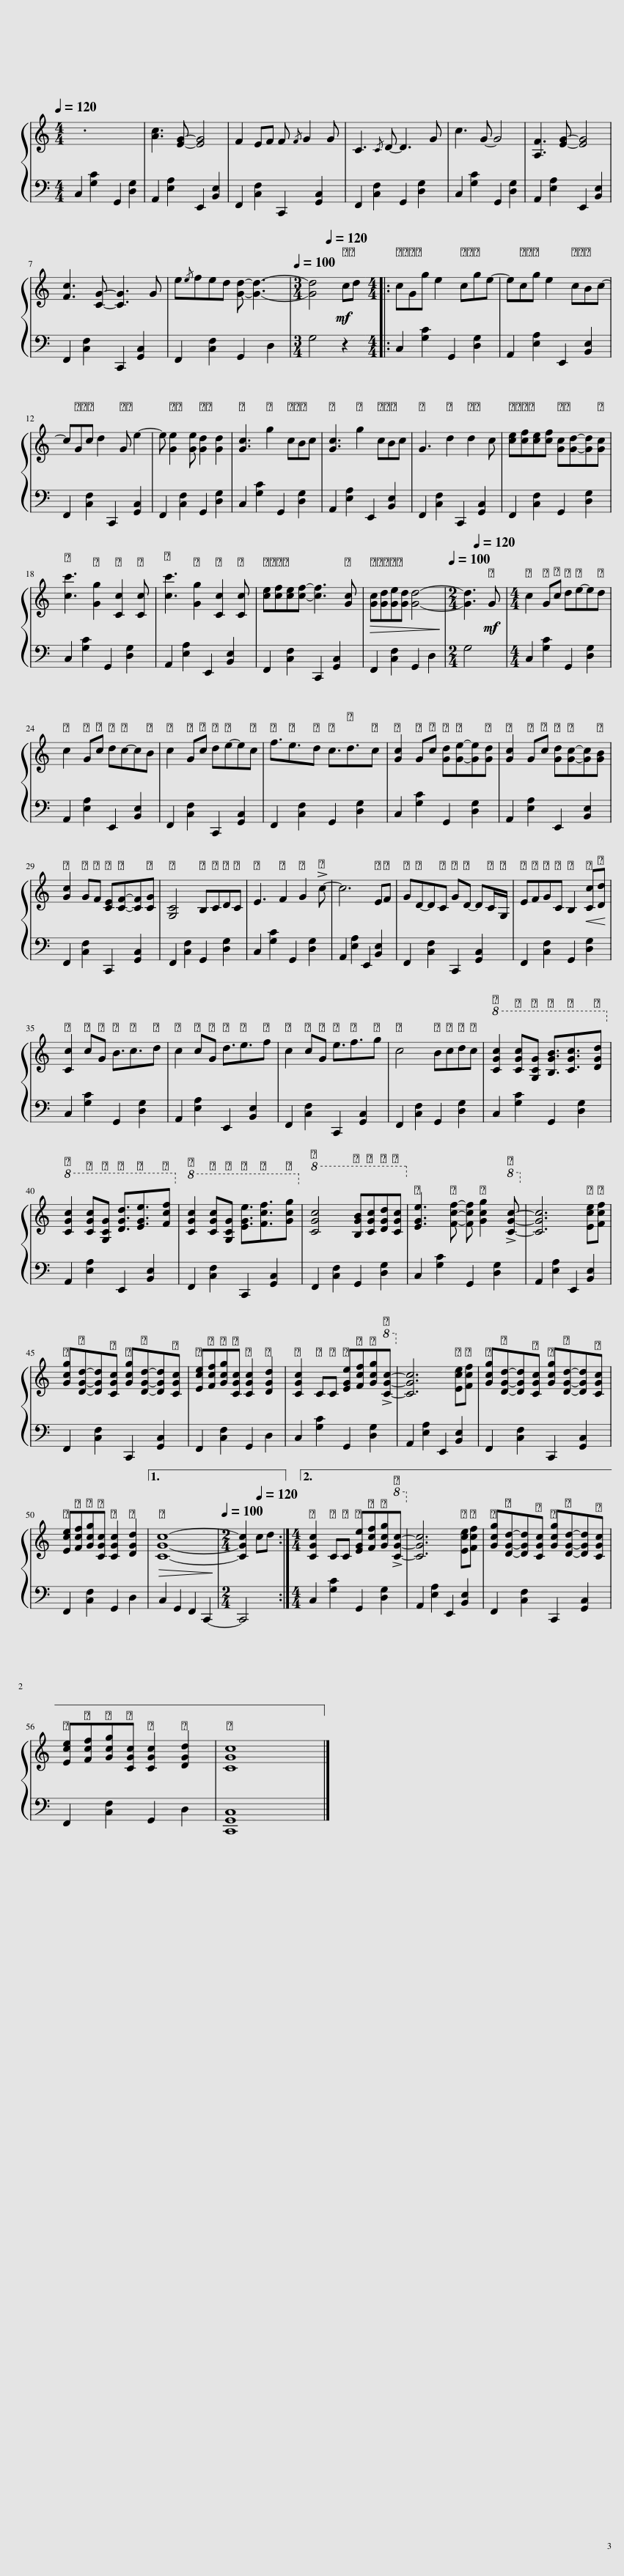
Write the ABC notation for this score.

X:1
%%score { 1 | 2 }
L:1/8
Q:1/4=120
M:4/4
I:linebreak $
K:C
V:1 treble
V:2 bass
V:1
!mp! x3 x- x4 | [Ac]3 [EG]- [EG]4 | F2 EF F{/F} G2 G | C3{/C} D- D3 G | c3 G- G4 | %5
 [A,F]3 [EG]- [EG]4 |$ [Fc]3 [CG]- [CG]3 G | e{/e}fed [Gd]- [Gd]3- |[M:3/4][Q:1/4=100] [Gd]4!mf! cd[Q:1/4=120] |:[M:4/4] cGg e2 cge- | %10
 ecg e2 cBc- |$ cGc d2 G e2- | e [Ge]2 [Ge] [Gd]2 [Gd]2 | [Gc]3 g2 cBc | [Gc]3 g2 cBc | %15
 G3 d2 d2 c | [ce][cf][ce][cf] [Gc][Gd]-[Gd][Gc] |$ [cc']3 [Gg]2 [Cc]2 [Cc] | [cc']3 [Gg]2 [Cc]2 [Cc] | [ce][cf][ce][cf]- [cf]3 [Gc] | %20
!>(! [Gc][Gd][Ge][Gd] [Gd]4-!>)! |[M:2/4][Q:1/4=100] [Gd]3!mf! G[Q:1/4=120] |[M:4/4] c2 Gc de-ed |$ c2 Gc dc-cB | c2 Gc de-ec | %25
 f3/2e3/2d c3/2d3/2c | [Gc]2 Gc [Gd][Ge]-[Ge][Gd] | [Gc]2 Gc [Gd][Gc]-[Gc][GB] |$ [Gc]2 GF [CE][CF]-[CF][CG] | [G,C]4 B,CDC | %30
 E3 F2 G2 !>!c- | c6 EF | GD-DC GD- DC/G,/ | EFGC B,2!<(! [Cc][Dd]!<)! |$ [Cc]2 cG B3/2c3/2d | %35
 c2 cG d3/2e3/2f | c2 cG e3/2f3/2g | c4 Bcdc |!8va(! [cgc']2 [cgc'][Gcg] [Bgb]3/2[cgc']3/2[dgd']!8va)! |$!8va(! [cgc']2 [cgc'][Gcg] [dgd']3/2[ege']3/2[fc'f']!8va)! | %40
!8va(! [cgc']2 [cgc'][Gcg] [ege']3/2[fc'f']3/2[gc'g']!8va)! |!8va(! [cgc']4 [Bgb][cgc'][dgd'][cgc']!8va)! | [EGe]3 [Fcf]- [Fcf] [Gcg]2!8va(! !>![cgc']-!8va)! | [CGc]6 [Ece][Fcf] |$ [Gcg][DGd]-[DGd][CGc] [Gcg][DGd]-[DGd][CGc] | %45
 [Ece][Fcf][Gcg][CGc] [CGc]2 [DGd]2 | [CGc]2 CC [EGe][Fcf][Gcg]!8va(!!>![cgc']-!8va)! | [CGc]6 [Ece][Fcf] | [Gcg][DGd]-[DGd][CGc] [Gcg][DGd]-[DGd][CGc] |$ [Ece][Fcf][Gcg][CGc] [CGc]2 [DGd]2 |1 %50
!>(! [CGc]8-!>)! |[M:2/4][Q:1/4=100] [CGc]2[Q:1/4=120] cd :|2[M:4/4] [CGc]2 CC [EGe][Fcf][Gcg]!8va(!!>![cgc']-!8va)! | [CGc]6 [Ece][Fcf] | [Gcg][DGd]-[DGd][CGc] [Gcg][DGd]-[DGd][CGc] |$ %55
 [Ece][Fcf][Gcg][CGc] [CGc]2 [DGd]2 | [CGc]8 |] %57
V:2
 C,2 [G,C]2 G,,2 [D,G,]2 | A,,2 [E,A,]2 E,,2 [B,,E,]2 | F,,2 [C,F,]2 C,,2 [G,,C,]2 | F,,2 [C,F,]2 G,,2 [D,G,]2 | C,2 [G,C]2 G,,2 [D,G,]2 | %5
 A,,2 [E,A,]2 E,,2 [B,,E,]2 |$ F,,2 [C,F,]2 C,,2 [G,,C,]2 | F,,2 [C,F,]2 G,,2 D,2 |[M:3/4] G,4 z2 |:[M:4/4] C,2 [G,C]2 G,,2 [D,G,]2 | %10
 A,,2 [E,A,]2 E,,2 [B,,E,]2 |$ F,,2 [C,F,]2 C,,2 [G,,C,]2 | F,,2 [C,F,]2 G,,2 [D,G,]2 | C,2 [G,C]2 G,,2 [D,G,]2 | A,,2 [E,A,]2 E,,2 [B,,E,]2 | %15
 F,,2 [C,F,]2 C,,2 [G,,C,]2 | F,,2 [C,F,]2 G,,2 [D,G,]2 |$ C,2 [G,C]2 G,,2 [D,G,]2 | A,,2 [E,A,]2 E,,2 [B,,E,]2 | F,,2 [C,F,]2 C,,2 [G,,C,]2 | %20
 F,,2 [C,F,]2 G,,2 D,2 |[M:2/4] G,4 |[M:4/4] C,2 [G,C]2 G,,2 [D,G,]2 |$ A,,2 [E,A,]2 E,,2 [B,,E,]2 | F,,2 [C,F,]2 C,,2 [G,,C,]2 | %25
 F,,2 [C,F,]2 G,,2 [D,G,]2 | C,2 [G,C]2 G,,2 [D,G,]2 | A,,2 [E,A,]2 E,,2 [B,,E,]2 |$ F,,2 [C,F,]2 C,,2 [G,,C,]2 | F,,2 [C,F,]2 G,,2 [D,G,]2 | %30
 C,2 [G,C]2 G,,2 [D,G,]2 | A,,2 [E,A,]2 E,,2 [B,,E,]2 | F,,2 [C,F,]2 C,,2 [G,,C,]2 | F,,2 [C,F,]2 G,,2 [D,G,]2 |$ C,2 [G,C]2 G,,2 [D,G,]2 | %35
 A,,2 [E,A,]2 E,,2 [B,,E,]2 | F,,2 [C,F,]2 C,,2 [G,,C,]2 | F,,2 [C,F,]2 G,,2 [D,G,]2 | C,2 [G,C]2 G,,2 [D,G,]2 |$ A,,2 [E,A,]2 E,,2 [B,,E,]2 | %40
 F,,2 [C,F,]2 C,,2 [G,,C,]2 | F,,2 [C,F,]2 G,,2 [D,G,]2 | C,2 [G,C]2 G,,2 [D,G,]2 | A,,2 [E,A,]2 E,,2 [B,,E,]2 |$ F,,2 [C,F,]2 C,,2 [G,,C,]2 | %45
 F,,2 [C,F,]2 G,,2 D,2 | C,2 [G,C]2 G,,2 [D,G,]2 | A,,2 [E,A,]2 E,,2 [B,,E,]2 | F,,2 [C,F,]2 C,,2 [G,,C,]2 |$ F,,2 [C,F,]2 G,,2 D,2 |1 %50
 C,2 G,,2 F,,2 C,,2- |[M:2/4] C,,4 :|2[M:4/4] C,2 [G,C]2 G,,2 [D,G,]2 | A,,2 [E,A,]2 E,,2 [B,,E,]2 | F,,2 [C,F,]2 C,,2 [G,,C,]2 |$ %55
 F,,2 [C,F,]2 G,,2 D,2 | [C,,G,,C,]8 |] %57
